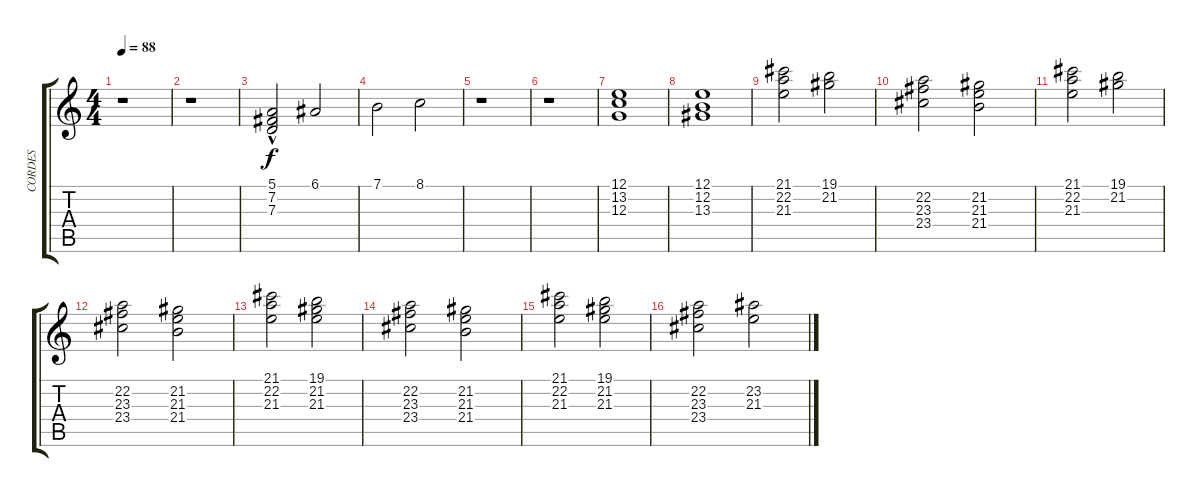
\track ("CORDES" "CORDES") {instrument stringensemble1}
\staff {score tabs}
\tuning (E4 B3 G3 D3 A2 E2) {hide}
\ts (4 4)
\tempo 88
\clef g2
\ks c
r.1{dy f} |
r.1 |
(5.1{hac} 7.2 7.3).2 6.1.2 |
7.1.2 8.1.2 |
r.1 |
r.1 |
(12.1 13.2 12.3).1 |
(12.1 12.2 13.3).1 |
(21.1 22.2 21.3).2 (19.1 21.2).2 |
(22.2 23.3 23.4).2 (21.2 21.3 21.4).2 |
(21.1 22.2 21.3).2 (19.1 21.2).2 |
(22.2 23.3 23.4).2 (21.2 21.3 21.4).2 |
(21.1 22.2 21.3).2 (19.1 21.2 21.3).2 |
(22.2 23.3 23.4).2 (21.2 21.3 21.4).2 |
(21.1 22.2 21.3).2 (19.1 21.2 21.3).2 |
(22.2 23.3 23.4).2 (23.2 21.3).2
